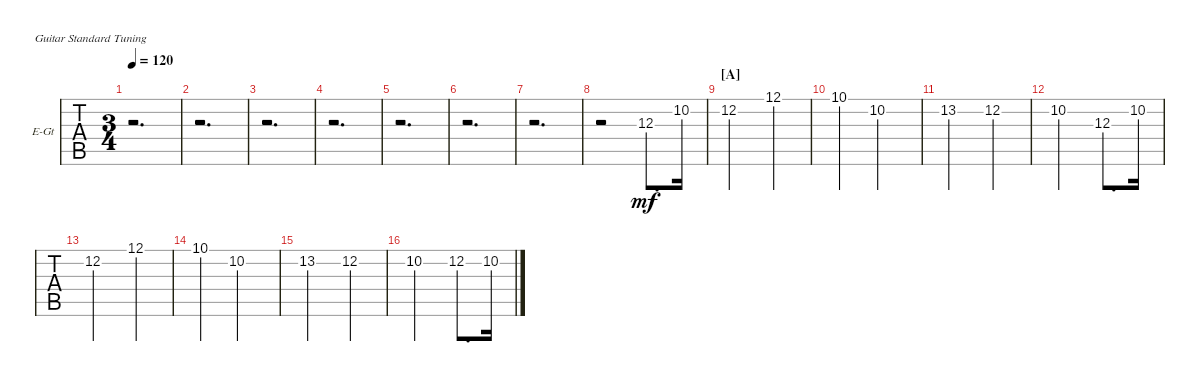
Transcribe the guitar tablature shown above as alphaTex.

\bracketExtendMode groupsimilarinstruments
\firstSystemTrackNameOrientation horizontal
\otherSystemsTrackNameOrientation horizontal
\chordDiagramsInScore
\track ("Guitar 2" "E-Gt") {instrument electricguitarclean}
\staff {tabs}
\tuning (E4 B3 G3 D3 A2 E2)
\ts (3 4)
\tempo 120
\clef g2
\scale
0.487395
\ks c
r.2{d dy mf instrument electricguitarclean} |
\scale
0.256303 r.2{d} |
\scale
0.256303 r.2{d} |
r.2{d} |
r.2{d} |
r.2{d} |
r.2{d} |
r.2 12.3.8{d} 10.2.16 |
\section ("A" "")
12.2.2 12.1.4 |
10.1.4 10.2.2 |
13.2.2 12.2.4 |
10.2.2 12.3.8{d} 10.2.16 |
12.2.2 12.1.4 |
10.1.4 10.2.2 |
13.2.2 12.2.4 |
10.2.2 12.2.8{d} 10.2.16
